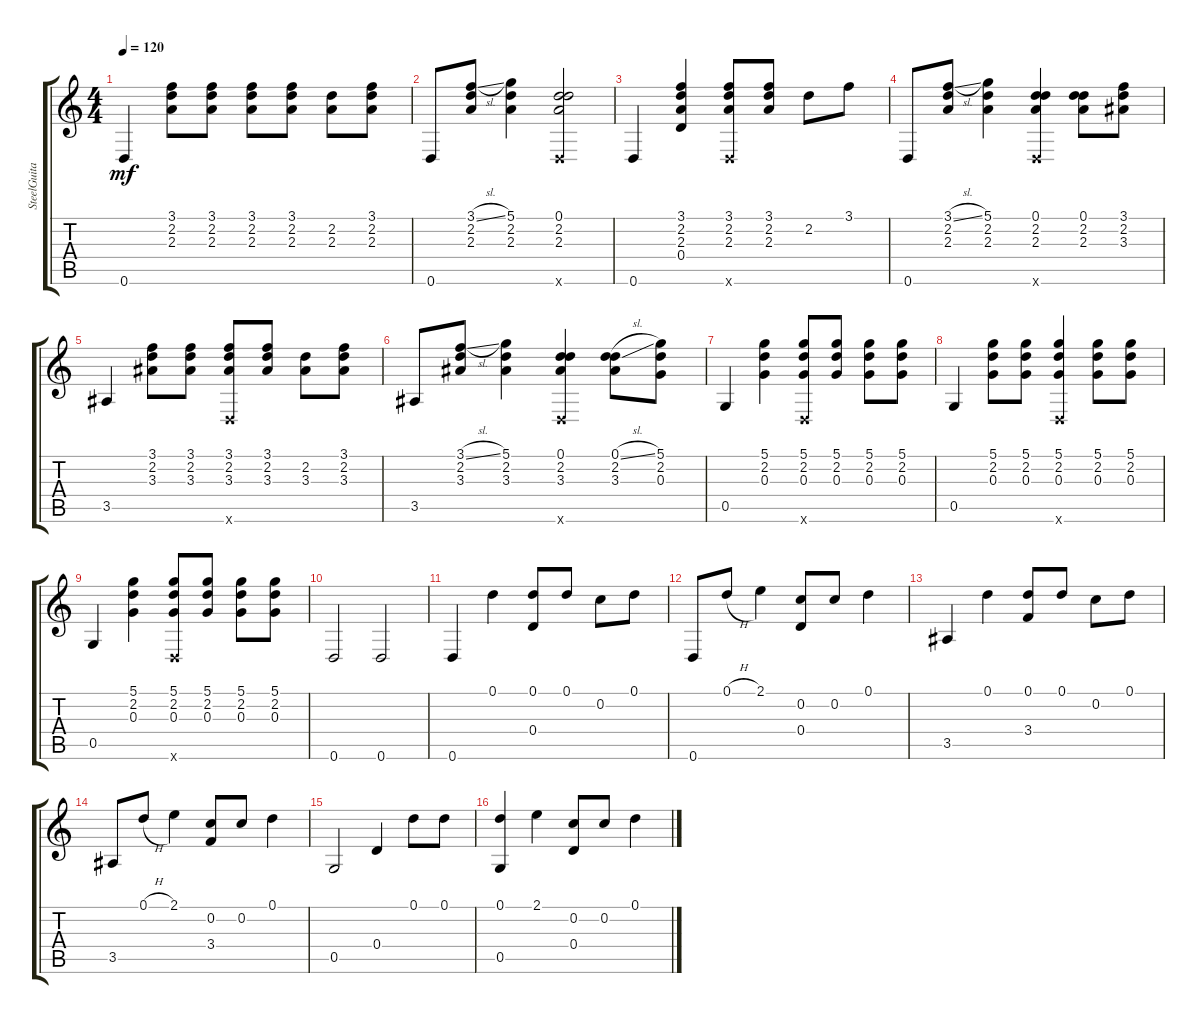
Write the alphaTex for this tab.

\track ("SteelGuitar" "SteelGuita") {instrument acousticguitarsteel}
\staff {score tabs}
\tuning (D4 C4 G3 D3 G2 D2) {hide}
\ts (4 4)
\tempo 120
\clef g2
\ks c
0.6.4{dy mf} (3.1 2.2 2.3).8 (3.1 2.2 2.3).8 (3.1 2.2 2.3).8 (3.1 2.2 2.3).8 (2.2 2.3).8 (3.1 2.2 2.3).8 |
0.6.8 (3.1{sl} 2.2 2.3).8 (5.1 2.2 2.3).4 (0.1 2.2 2.3 0.6{x}).2 |
0.6.4 (3.1 2.2 2.3 0.4).4 (3.1 2.2 2.3 0.6{x}).8 (3.1 2.2 2.3).8 2.2.8 3.1.8 |
0.6.8 (3.1{sl} 2.2 2.3).8 (5.1 2.2 2.3).4 (0.1 2.2 2.3 0.6{x}).4 (0.1 2.2 2.3).8 (3.1 2.2 3.3).8 |
3.5.4 (3.1 2.2 3.3).8 (3.1 2.2 3.3).8 (3.1 2.2 3.3 0.6{x}).8 (3.1 2.2 3.3).8 (2.2 3.3).8 (3.1 2.2 3.3).8 |
3.5.8 (3.1{sl} 2.2 3.3).8 (5.1 2.2 3.3).4 (0.1 2.2 3.3 0.6{x}).4 (0.1{sl} 2.2 3.3).8 (5.1 2.2 0.3).8 |
0.5.4 (5.1 2.2 0.3).4 (5.1 2.2 0.3 0.6{x}).8 (5.1 2.2 0.3).8 (5.1 2.2 0.3).8 (5.1 2.2 0.3).8 |
0.5.4 (5.1 2.2 0.3).8 (5.1 2.2 0.3).8 (5.1 2.2 0.3 0.6{x}).4 (5.1 2.2 0.3).8 (5.1 2.2 0.3).8 |
0.5.4 (5.1 2.2 0.3).4 (5.1 2.2 0.3 0.6{x}).8 (5.1 2.2 0.3).8 (5.1 2.2 0.3).8 (5.1 2.2 0.3).8 |
0.6.2 0.6.2 |
0.6.4 0.1.4 (0.1 0.4).8 0.1.8 0.2.8 0.1.8 |
0.6.8 0.1{h}.8 2.1.4 (0.2 0.4).8 0.2.8 0.1.4 |
3.5.4 0.1.4 (0.1 3.4).8 0.1.8 0.2.8 0.1.8 |
3.5.8 0.1{h}.8 2.1.4 (0.2 3.4).8 0.2.8 0.1.4 |
0.5.2 0.4.4 0.1.8 0.1.8 |
(0.1 0.5).4 2.1.4 (0.2 0.4).8 0.2.8 0.1.4
